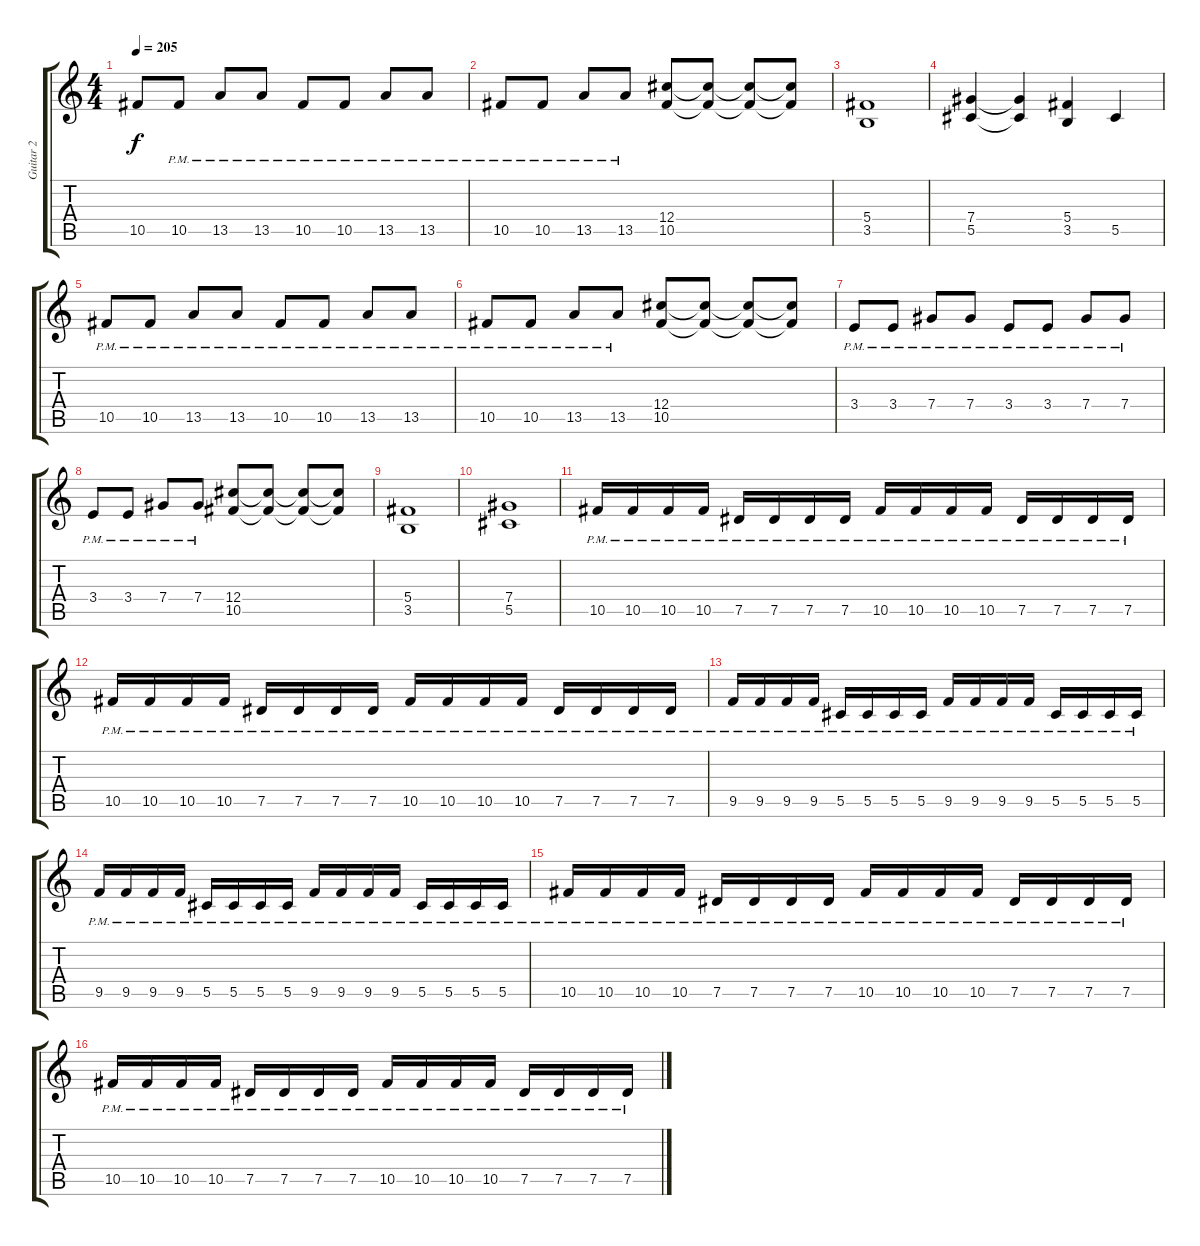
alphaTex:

\track ("Guitar 2" "Guitar 2") {instrument distortionguitar}
\staff {score tabs}
\tuning (Eb4 Bb3 Gb3 Db3 Ab2 Eb2) {hide}
\ts (4 4)
\tempo 205
\clef g2
\ks c
10.5.8{dy f} 10.5{pm}.8 13.5{pm}.8 13.5{pm}.8 10.5{pm}.8 10.5{pm}.8 13.5{pm}.8 13.5{pm}.8 |
10.5{pm}.8 10.5{pm}.8 13.5{pm}.8 13.5{pm}.8 (12.4 10.5).8 (12.4{t} 10.5{t}).8 (12.4{t} 10.5{t}).8 (12.4{t} 10.5{t}).8 |
(5.4 3.5).1 |
(7.4 5.5).4 (7.4{t} 5.5{t}).4 (5.4 3.5).4 5.5.4 |
10.5{pm}.8 10.5{pm}.8 13.5{pm}.8 13.5{pm}.8 10.5{pm}.8 10.5{pm}.8 13.5{pm}.8 13.5{pm}.8 |
10.5{pm}.8 10.5{pm}.8 13.5{pm}.8 13.5{pm}.8 (12.4 10.5).8 (12.4{t} 10.5{t}).8 (12.4{t} 10.5{t}).8 (12.4{t} 10.5{t}).8 |
3.4{pm}.8 3.4{pm}.8 7.4{pm}.8 7.4{pm}.8 3.4{pm}.8 3.4{pm}.8 7.4{pm}.8 7.4{pm}.8 |
3.4{pm}.8 3.4{pm}.8 7.4{pm}.8 7.4{pm}.8 (12.4 10.5).8 (12.4{t} 10.5{t}).8 (12.4{t} 10.5{t}).8 (12.4{t} 10.5{t}).8 |
(5.4 3.5).1{volume 10} |
(7.4 5.5).1 |
10.5{pm}.16 10.5{pm}.16 10.5{pm}.16 10.5{pm}.16 7.5{pm}.16 7.5{pm}.16 7.5{pm}.16 7.5{pm}.16 10.5{pm}.16 10.5{pm}.16 10.5{pm}.16 10.5{pm}.16 7.5{pm}.16 7.5{pm}.16 7.5{pm}.16 7.5{pm}.16 |
10.5{pm}.16 10.5{pm}.16 10.5{pm}.16 10.5{pm}.16 7.5{pm}.16 7.5{pm}.16 7.5{pm}.16 7.5{pm}.16 10.5{pm}.16 10.5{pm}.16 10.5{pm}.16 10.5{pm}.16 7.5{pm}.16 7.5{pm}.16 7.5{pm}.16 7.5{pm}.16 |
9.5{pm}.16 9.5{pm}.16 9.5{pm}.16 9.5{pm}.16 5.5{pm}.16 5.5{pm}.16 5.5{pm}.16 5.5{pm}.16 9.5{pm}.16 9.5{pm}.16 9.5{pm}.16 9.5{pm}.16 5.5{pm}.16 5.5{pm}.16 5.5{pm}.16 5.5{pm}.16 |
9.5{pm}.16 9.5{pm}.16 9.5{pm}.16 9.5{pm}.16 5.5{pm}.16 5.5{pm}.16 5.5{pm}.16 5.5{pm}.16 9.5{pm}.16 9.5{pm}.16 9.5{pm}.16 9.5{pm}.16 5.5{pm}.16 5.5{pm}.16 5.5{pm}.16 5.5{pm}.16 |
10.5{pm}.16 10.5{pm}.16 10.5{pm}.16 10.5{pm}.16 7.5{pm}.16 7.5{pm}.16 7.5{pm}.16 7.5{pm}.16 10.5{pm}.16 10.5{pm}.16 10.5{pm}.16 10.5{pm}.16 7.5{pm}.16 7.5{pm}.16 7.5{pm}.16 7.5{pm}.16 |
10.5{pm}.16 10.5{pm}.16 10.5{pm}.16 10.5{pm}.16 7.5{pm}.16 7.5{pm}.16 7.5{pm}.16 7.5{pm}.16 10.5{pm}.16 10.5{pm}.16 10.5{pm}.16 10.5{pm}.16 7.5{pm}.16 7.5{pm}.16 7.5{pm}.16 7.5{pm}.16
